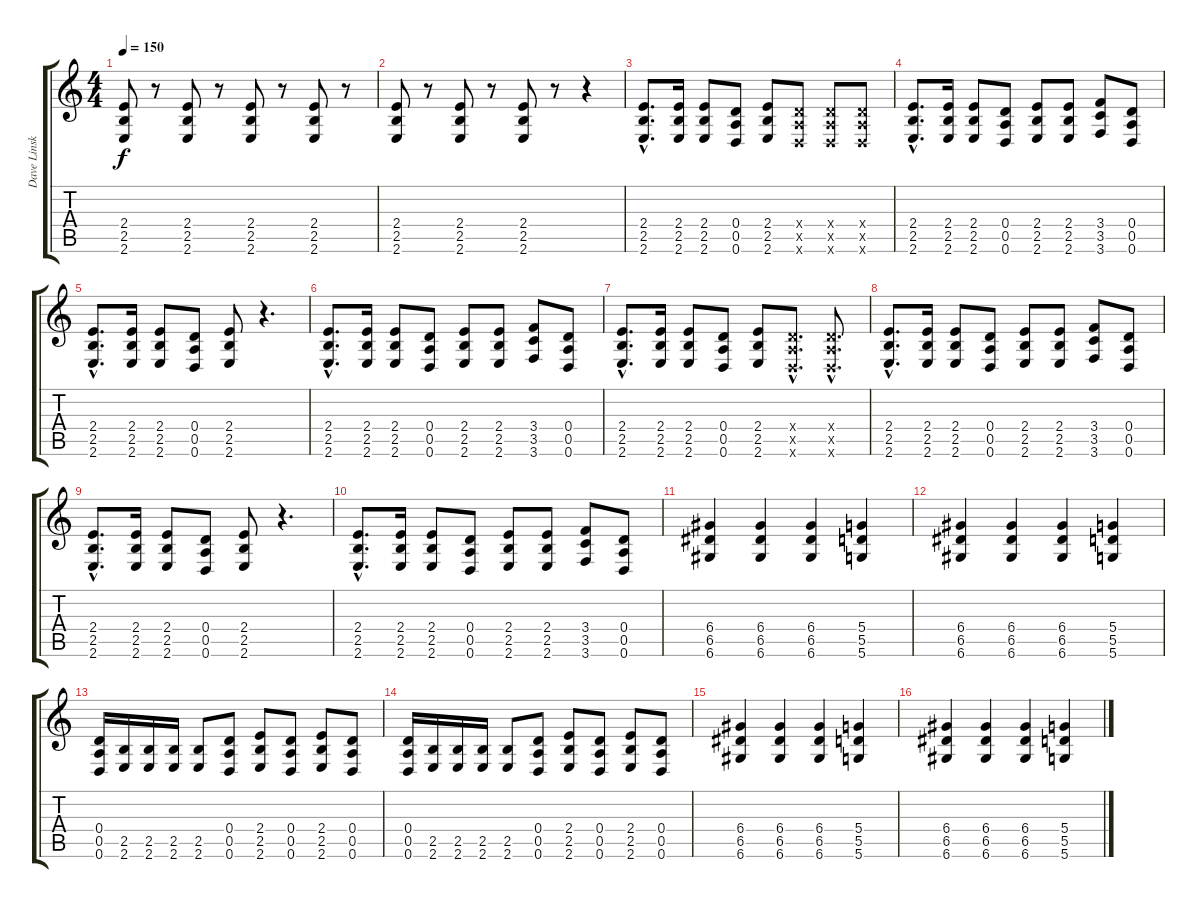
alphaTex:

\track ("Dave Linsk-Guitar" "Dave Linsk") {instrument distortionguitar}
\staff {score tabs}
\tuning (E4 B3 G3 D3 A2 D2) {hide}
\ts (4 4)
\tempo 150
\clef g2
\ks c
(2.4 2.5 2.6).8{dy f} r.8 (2.4 2.5 2.6).8 r.8 (2.4 2.5 2.6).8 r.8 (2.4 2.5 2.6).8 r.8 |
(2.4 2.5 2.6).8 r.8 (2.4 2.5 2.6).8 r.8 (2.4 2.5 2.6).8 r.8 r.4 |
(2.4{hac} 2.5{hac} 2.6{hac}).8{d} (2.4 2.5 2.6).16 (2.4 2.5 2.6).8 (0.4 0.5 0.6).8 (2.4 2.5 2.6).8 (0.4{x} 0.5{x} 0.6{x}).8 (0.4{x} 0.5{x} 0.6{x}).8 (0.4{x} 0.5{x} 0.6{x}).8 |
(2.4{hac} 2.5{hac} 2.6{hac}).8{d} (2.4 2.5 2.6).16 (2.4 2.5 2.6).8 (0.4 0.5 0.6).8 (2.4 2.5 2.6).8 (2.4 2.5 2.6).8 (3.4 3.5 3.6).8 (0.4 0.5 0.6).8 |
(2.4{hac} 2.5{hac} 2.6{hac}).8{d} (2.4 2.5 2.6).16 (2.4 2.5 2.6).8 (0.4 0.5 0.6).8 (2.4 2.5 2.6).8 r.4{d} |
(2.4{hac} 2.5{hac} 2.6{hac}).8{d} (2.4 2.5 2.6).16 (2.4 2.5 2.6).8 (0.4 0.5 0.6).8 (2.4 2.5 2.6).8 (2.4 2.5 2.6).8 (3.4 3.5 3.6).8 (0.4 0.5 0.6).8 |
(2.4{hac} 2.5{hac} 2.6{hac}).8{d} (2.4 2.5 2.6).16 (2.4 2.5 2.6).8 (0.4 0.5 0.6).8 (2.4 2.5 2.6).8 (0.4{hac x} 0.5{hac x} 0.6{hac x}).8{d} (0.4{hac x} 0.5{hac x} 0.6{hac x}).8{d} |
(2.4{hac} 2.5{hac} 2.6{hac}).8{d} (2.4 2.5 2.6).16 (2.4 2.5 2.6).8 (0.4 0.5 0.6).8 (2.4 2.5 2.6).8 (2.4 2.5 2.6).8 (3.4 3.5 3.6).8 (0.4 0.5 0.6).8 |
(2.4{hac} 2.5{hac} 2.6{hac}).8{d} (2.4 2.5 2.6).16 (2.4 2.5 2.6).8 (0.4 0.5 0.6).8 (2.4 2.5 2.6).8 r.4{d} |
(2.4{hac} 2.5{hac} 2.6{hac}).8{d} (2.4 2.5 2.6).16 (2.4 2.5 2.6).8 (0.4 0.5 0.6).8 (2.4 2.5 2.6).8 (2.4 2.5 2.6).8 (3.4 3.5 3.6).8 (0.4 0.5 0.6).8 |
(6.4 6.5 6.6).4 (6.4 6.5 6.6).4 (6.4 6.5 6.6).4 (5.4 5.5 5.6).4 |
(6.4 6.5 6.6).4 (6.4 6.5 6.6).4 (6.4 6.5 6.6).4 (5.4 5.5 5.6).4 |
(0.4 0.5 0.6).16 (2.5 2.6).16 (2.5 2.6).16 (2.5 2.6).16 (2.5 2.6).8 (0.4 0.5 0.6).8 (2.4 2.5 2.6).8 (0.4 0.5 0.6).8 (2.4 2.5 2.6).8 (0.4 0.5 0.6).8 |
(0.4 0.5 0.6).16 (2.5 2.6).16 (2.5 2.6).16 (2.5 2.6).16 (2.5 2.6).8 (0.4 0.5 0.6).8 (2.4 2.5 2.6).8 (0.4 0.5 0.6).8 (2.4 2.5 2.6).8 (0.4 0.5 0.6).8 |
(6.4 6.5 6.6).4 (6.4 6.5 6.6).4 (6.4 6.5 6.6).4 (5.4 5.5 5.6).4 |
(6.4 6.5 6.6).4 (6.4 6.5 6.6).4 (6.4 6.5 6.6).4 (5.4 5.5 5.6).4
